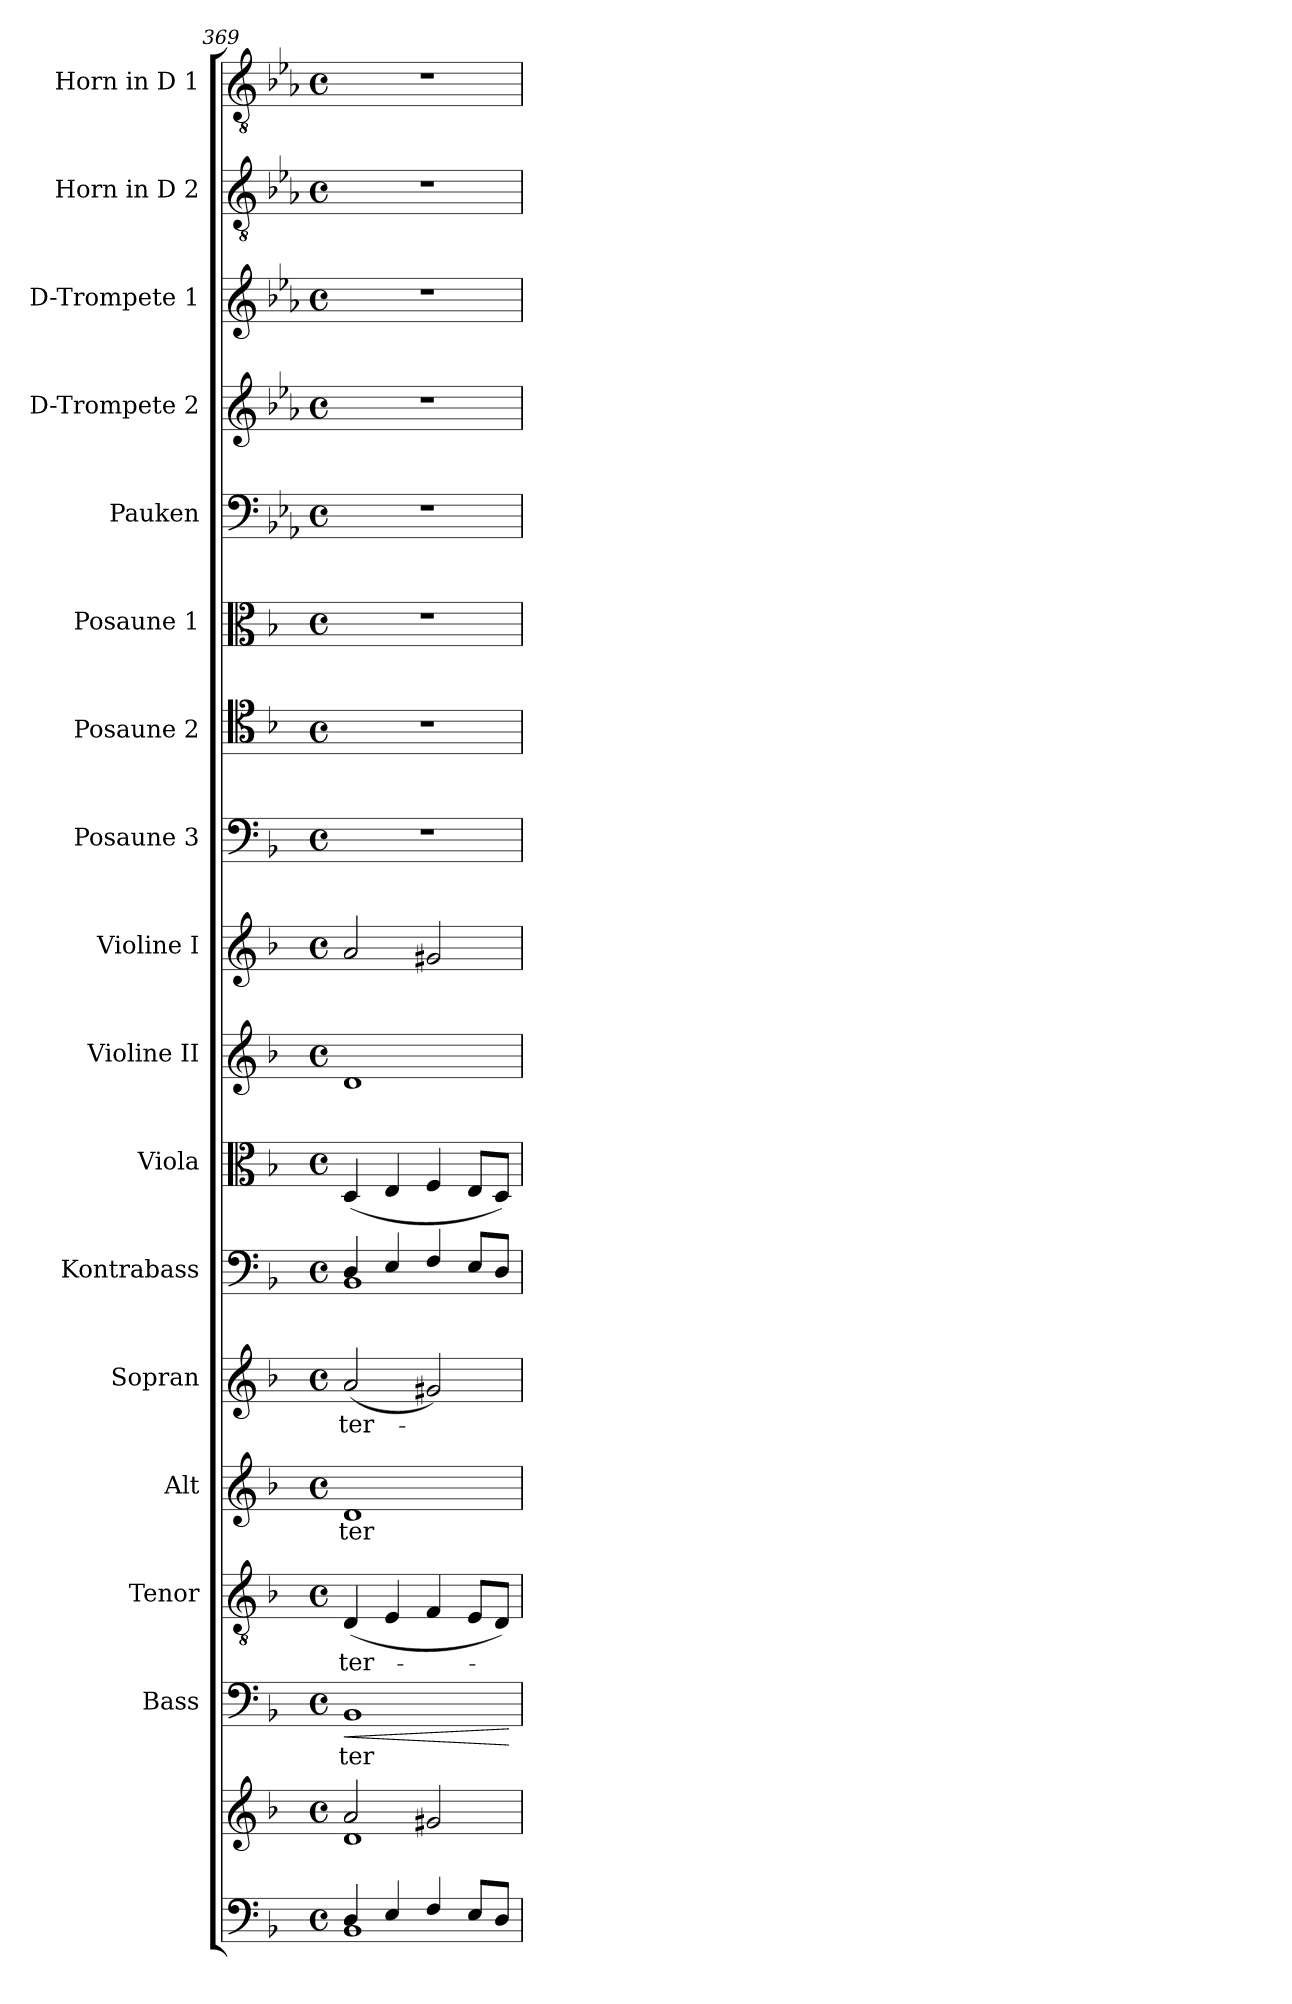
**kern	**kern	**kern	**text	**dynam	**kern	**text	**kern	**text	**kern	**text	**kern	**kern	**kern	**kern	**kern	**kern	**kern	**kern	**kern	**kern	**kern	**kern
*part17	*part17	*part16	*part16	*part16	*part15	*part15	*part14	*part14	*part13	*part13	*part12	*part11	*part10	*part9	*part8	*part7	*part6	*part5	*part4	*part3	*part2	*part1
*staff18	*staff17	*staff16	*staff16	*staff16	*staff15	*staff15	*staff14	*staff14	*staff13	*staff13	*staff12	*staff11	*staff10	*staff9	*staff8	*staff7	*staff6	*staff5	*staff4	*staff3	*staff2	*staff1
*	*	*I"Bass	*	*	*I"Tenor	*	*I"Alt	*	*I"Sopran	*	*I"Kontrabass	*I"Viola	*I"Violine II	*I"Violine I	*I"Posaune 3	*I"Posaune 2	*I"Posaune 1	*I"Pauken	*I"D-Trompete 2	*I"D-Trompete 1	*I"Horn in D 2	*I"Horn in D 1
*	*	*I'B.	*	*	*I'T.	*	*I'A.	*	*I'S.	*	*I'Kb.	*I'Vla.	*I'Vl. II	*I'Vl. I	*I'Pos. 3	*I'Pos. 2	*I'Pos. 1	*I'Pk.	*I'D Trp. 2	*I'D Trp. 1	*I'Hrn. 2	*I'Hrn. 1
*clefF4	*clefG2	*clefF4	*	*	*clefGv2	*	*clefG2	*	*clefG2	*	*clefF4	*clefC3	*clefG2	*clefG2	*clefF4	*clefC4	*clefC3	*clefF4	*clefG2	*clefG2	*clefGv2	*clefGv2
*	*	*	*	*	*	*	*	*	*	*	*ITrd7c12	*	*	*	*	*	*	*ITrd-1c-2	*ITrd-1c-2	*ITrd-1c-2	*ITrd-1c-2	*ITrd-1c-2
*k[b-]	*k[b-]	*k[b-]	*	*	*k[b-]	*	*k[b-]	*	*k[b-]	*	*k[b-]	*k[b-]	*k[b-]	*k[b-]	*k[b-]	*k[b-]	*k[b-]	*k[b-]	*k[b-]	*k[b-]	*k[b-]	*k[b-]
*F:	*F:	*F:	*	*	*F:	*	*F:	*	*F:	*	*F:	*F:	*F:	*F:	*F:	*F:	*F:	*F:	*F:	*F:	*F:	*F:
*M4/4	*M4/4	*M4/4	*	*	*M4/4	*	*M4/4	*	*M4/4	*	*M4/4	*M4/4	*M4/4	*M4/4	*M4/4	*M4/4	*M4/4	*M4/4	*M4/4	*M4/4	*M4/4	*M4/4
*met(c)	*met(c)	*met(c)	*	*	*met(c)	*	*met(c)	*	*met(c)	*	*met(c)	*met(c)	*met(c)	*met(c)	*met(c)	*met(c)	*met(c)	*met(c)	*met(c)	*met(c)	*met(c)	*met(c)
=369	=369	=369	=369	=369	=369	=369	=369	=369	=369	=369	=369	=369	=369	=369	=369	=369	=369	=369	=369	=369	=369	=369
*^	*^	*	*	*	*	*	*	*	*	*	*	*	*	*	*	*	*	*	*	*	*	*
!	!	!	!	!	!LO:LY:b	!LO:HP:b	!	!LO:LY:b	!	!LO:LY:b	!	!LO:LY:b	!	!	!	!	!	!	!	!	!	!	!	!
*	*	*	*	*	*	*	*	*	*	*	*	*	*^	*	*	*	*	*	*	*	*	*	*	*
4D/	1BB-	2a/	1d	1BB-	-ter-	<	(<4D/	-ter-	1d	-ter-	(<2a/	-ter-	4DD/	1BBB-	(<4D/	1d	2a/	1r	1r	1r	1r	1r	1r	1r	1r
4E/	.	.	.	.	.	.	4E/	.	.	.	.	.	4EE/	.	4E/	.	.	.	.	.	.	.	.	.	.
4F/	.	2g#X/	.	.	.	.	4F/	.	.	.	2g#X/)	.	4FF/	.	4F/	.	2g#X/	.	.	.	.	.	.	.	.
8E/L	.	.	.	.	.	.	8E/L	.	.	.	.	.	8EE/L	.	8E/L	.	.	.	.	.	.	.	.	.	.
8D/J	.	.	.	.	.	.	8D/J)	.	.	.	.	.	8DD/J	.	8D/J)	.	.	.	.	.	.	.	.	.	.
*v	*v	*	*	*	*	*	*	*	*	*	*	*	*v	*v	*	*	*	*	*	*	*	*	*	*	*
*	*v	*v	*	*	*	*	*	*	*	*	*	*	*	*	*	*	*	*	*	*	*	*	*
.	.	.	.	[	.	.	.	.	.	.	.	.	.	.	.	.	.	.	.	.	.	.
=	=	=	=	=	=	=	=	=	=	=	=	=	=	=	=	=	=	=	=	=	=	=
*-	*-	*-	*-	*-	*-	*-	*-	*-	*-	*-	*-	*-	*-	*-	*-	*-	*-	*-	*-	*-	*-	*-
